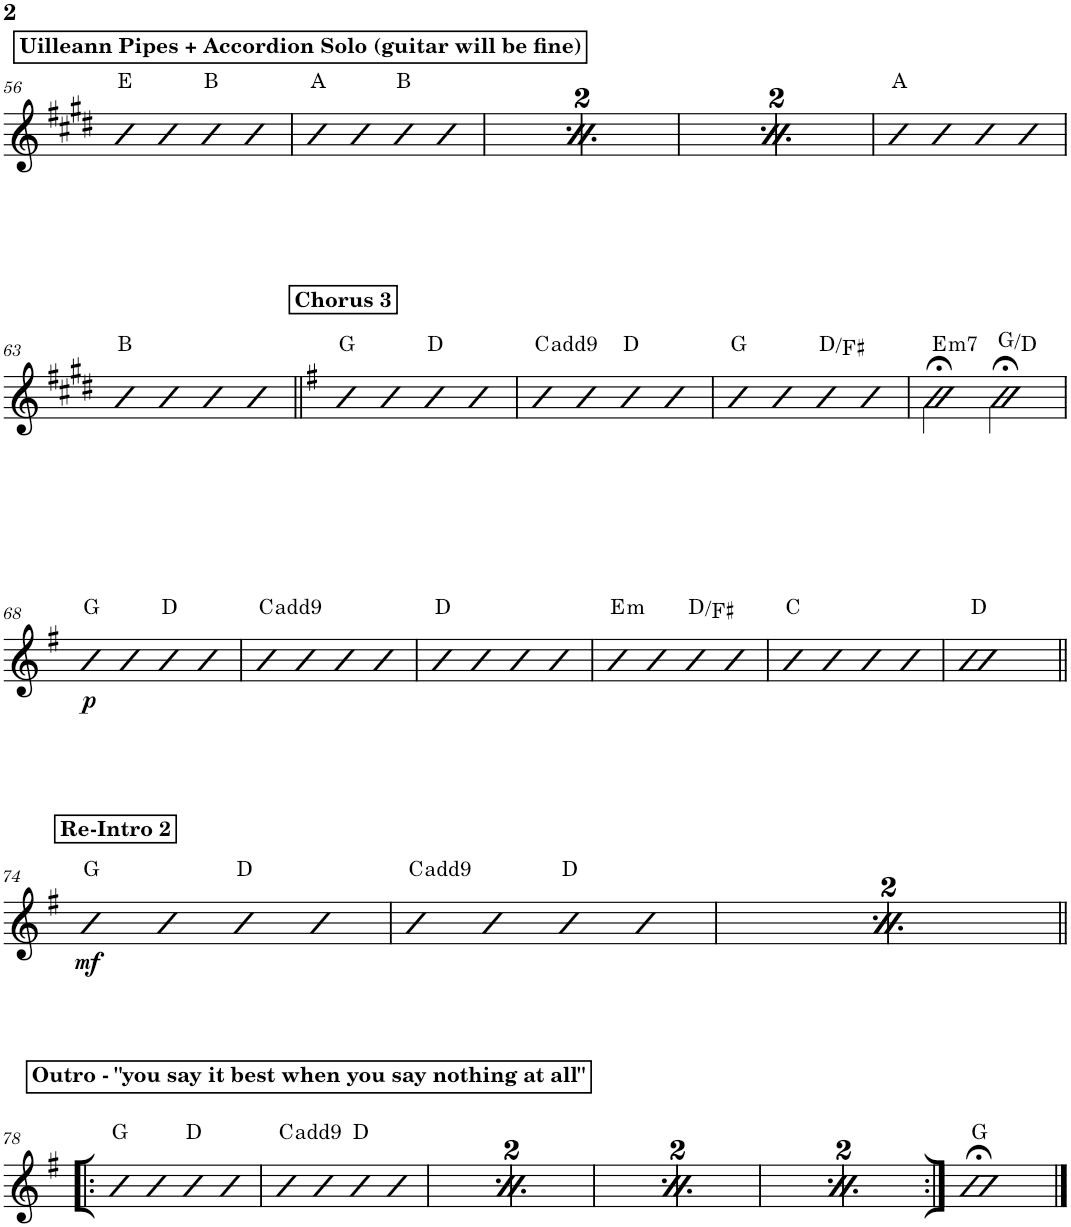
**kern	**dynam	**harte
*part1	*part1	*part1
*staff1	*staff1	*
*I"Piano	*	*
*I'Pno.	*	*
!!LO:PB:g=z
*clefG2	*	*
*k[f#c#g#d#]	*	*
*M4/4	*	*
!!LO:REH:place=s1:a:B:cj:t=Uilleann Pipes + Accordion Solo (guitar will be fine)
=56	=56	=56
4b	.	E:maj
4b	.	.
4b	.	B:maj
4b	.	.
=57	=57	=57
4b	.	A:maj
4b	.	.
4b	.	B:maj
4b	.	.
!!LO:REH:place=s1:a:B:cj:t=Uilleann Pipes + Accordion Solo (guitar will be fine)
=58	=58	=58
4b	.	E:maj
4b	.	.
4b	.	B:maj
4b	.	.
=59	=59	=59
4b	.	A:maj
4b	.	.
4b	.	B:maj
4b	.	.
!!LO:REH:place=s1:a:B:cj:t=Uilleann Pipes + Accordion Solo (guitar will be fine)
=60	=60	=60
4b	.	E:maj
4b	.	.
4b	.	B:maj
4b	.	.
=61	=61	=61
4b	.	A:maj
4b	.	.
4b	.	B:maj
4b	.	.
=62	=62	=62
4b	.	A:maj
4b	.	.
4b	.	.
4b	.	.
!!LO:LB:g=z
=63	=63	=63
4b	.	B:maj
4b	.	.
4b	.	.
4b	.	.
!!LO:REH:place=s1:a:B:cj:t=Chorus 3
=64||	=64||	=64||
*k[f#]	*	*
4b	.	G:maj
4b	.	.
4b	.	D:maj
4b	.	.
=65	=65	=65
4b	.	C:maj(9)
4b	.	.
4b	.	D:maj
4b	.	.
=66	=66	=66
4b	.	G:maj
4b	.	.
4b	.	D:maj/3
4b	.	.
=67	=67	=67
!	!	!LO:H:kt=m7
2b;<\	.	E:min7
2b;<\	.	G:maj/5
!!LO:LB:g=z
=68	=68	=68
!	!LO:DY:b	!
4b	p	G:maj
4b	.	.
4b	.	D:maj
4b	.	.
=69	=69	=69
4b	.	C:maj(9)
4b	.	.
4b	.	.
4b	.	.
=70	=70	=70
4b	.	D:maj
4b	.	.
4b	.	.
4b	.	.
=71	=71	=71
!	!	!LO:H:kt=m
4b	.	E:min
4b	.	.
4b	.	D:maj/3
4b	.	.
=72	=72	=72
4b	.	C:maj
4b	.	.
4b	.	.
4b	.	.
=73	=73	=73
1b	.	D:maj
!!LO:LB:g=z
!!LO:REH:place=s1:a:B:cj:t=Re-Intro 2
=74||	=74||	=74||
!	!LO:DY:b	!
4b	mf	G:maj
4b	.	.
4b	.	D:maj
4b	.	.
=75	=75	=75
4b	.	C:maj(9)
4b	.	.
4b	.	D:maj
4b	.	.
!!LO:REH:place=s1:a:B:cj:t=Re-Intro 2
=76	=76	=76
!	!LO:DY:b	!
4b	mf	G:maj
4b	.	.
4b	.	D:maj
4b	.	.
=77	=77	=77
4b	.	C:maj(9)
4b	.	.
4b	.	D:maj
4b	.	.
!!LO:LB:g=z
!!LO:REH:place=s1:a:B:cj:t=Outro - "you say it best when you say nothing at all"
=78!|:	=78!|:	=78!|:
4b	.	G:maj
4b	.	.
4b	.	D:maj
4b	.	.
=79	=79	=79
4b	.	C:maj(9)
4b	.	.
4b	.	D:maj
4b	.	.
!!LO:REH:place=s1:a:B:cj:t=Outro - "you say it best when you say nothing at all"
=80	=80	=80
4b	.	G:maj
4b	.	.
4b	.	D:maj
4b	.	.
=81	=81	=81
4b	.	C:maj(9)
4b	.	.
4b	.	D:maj
4b	.	.
!!LO:REH:place=s1:a:B:cj:t=Outro - "you say it best when you say nothing at all"
=82	=82	=82
4b	.	G:maj
4b	.	.
4b	.	D:maj
4b	.	.
=83	=83	=83
4b	.	C:maj(9)
4b	.	.
4b	.	D:maj
4b	.	.
!!LO:REH:place=s1:a:B:cj:t=Outro - "you say it best when you say nothing at all"
=84	=84	=84
4b	.	G:maj
4b	.	.
4b	.	D:maj
4b	.	.
=85	=85	=85
4b	.	C:maj(9)
4b	.	.
4b	.	D:maj
4b	.	.
=86:|!	=86:|!	=86:|!
1b;<	.	G:maj
==	==	==
*-	*-	*-
